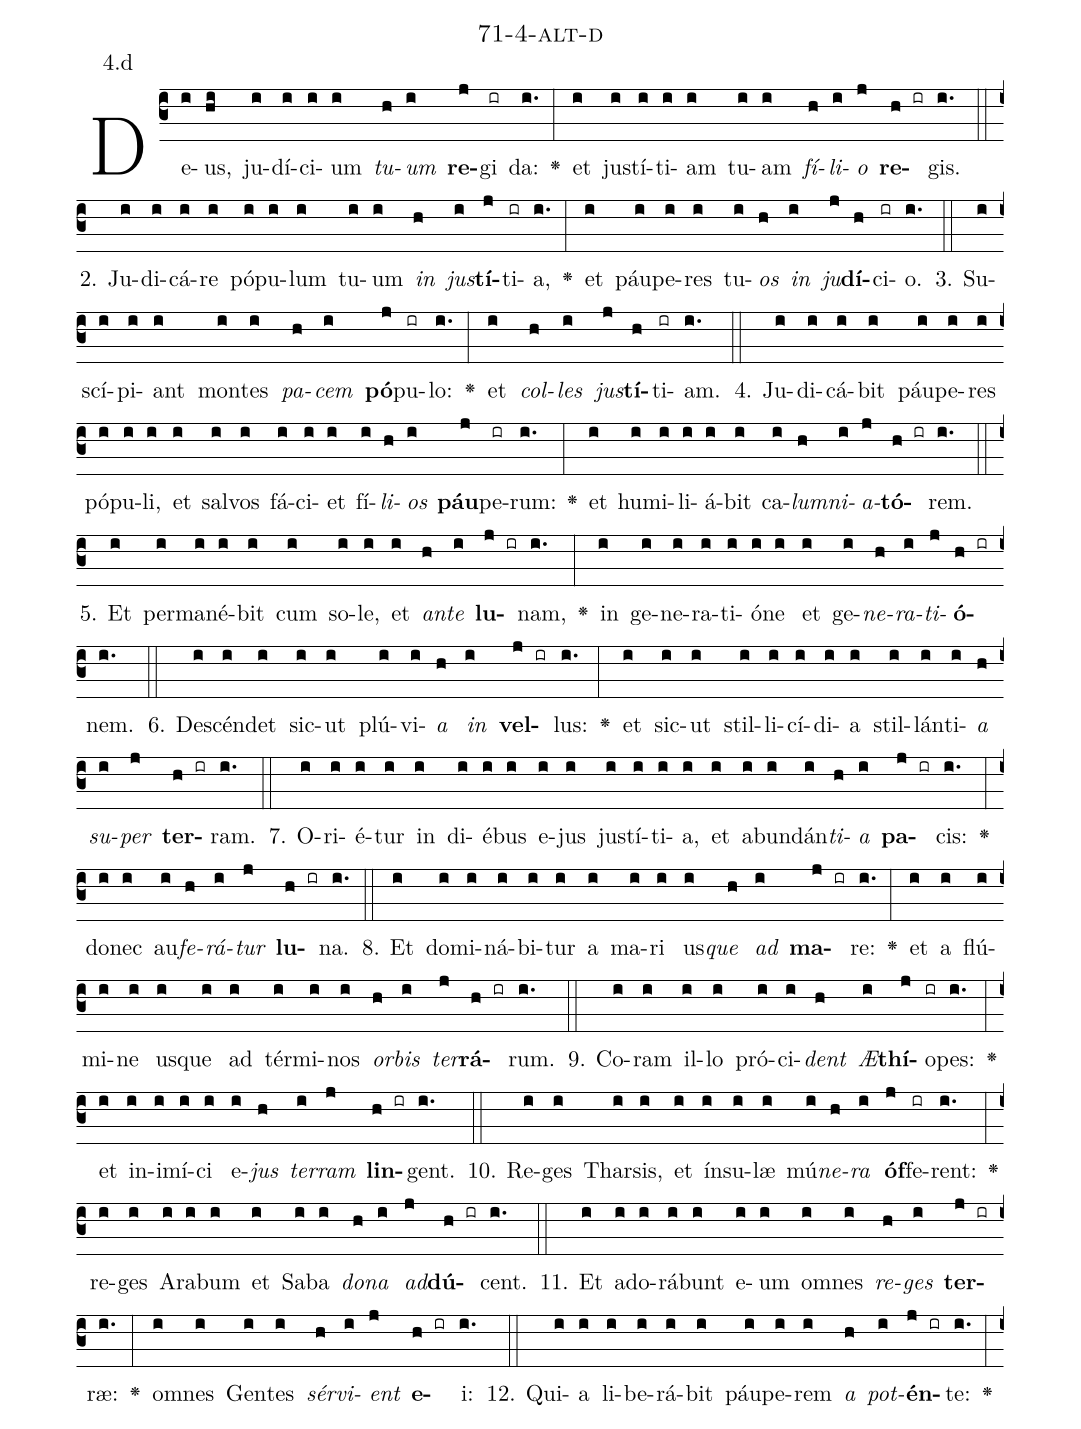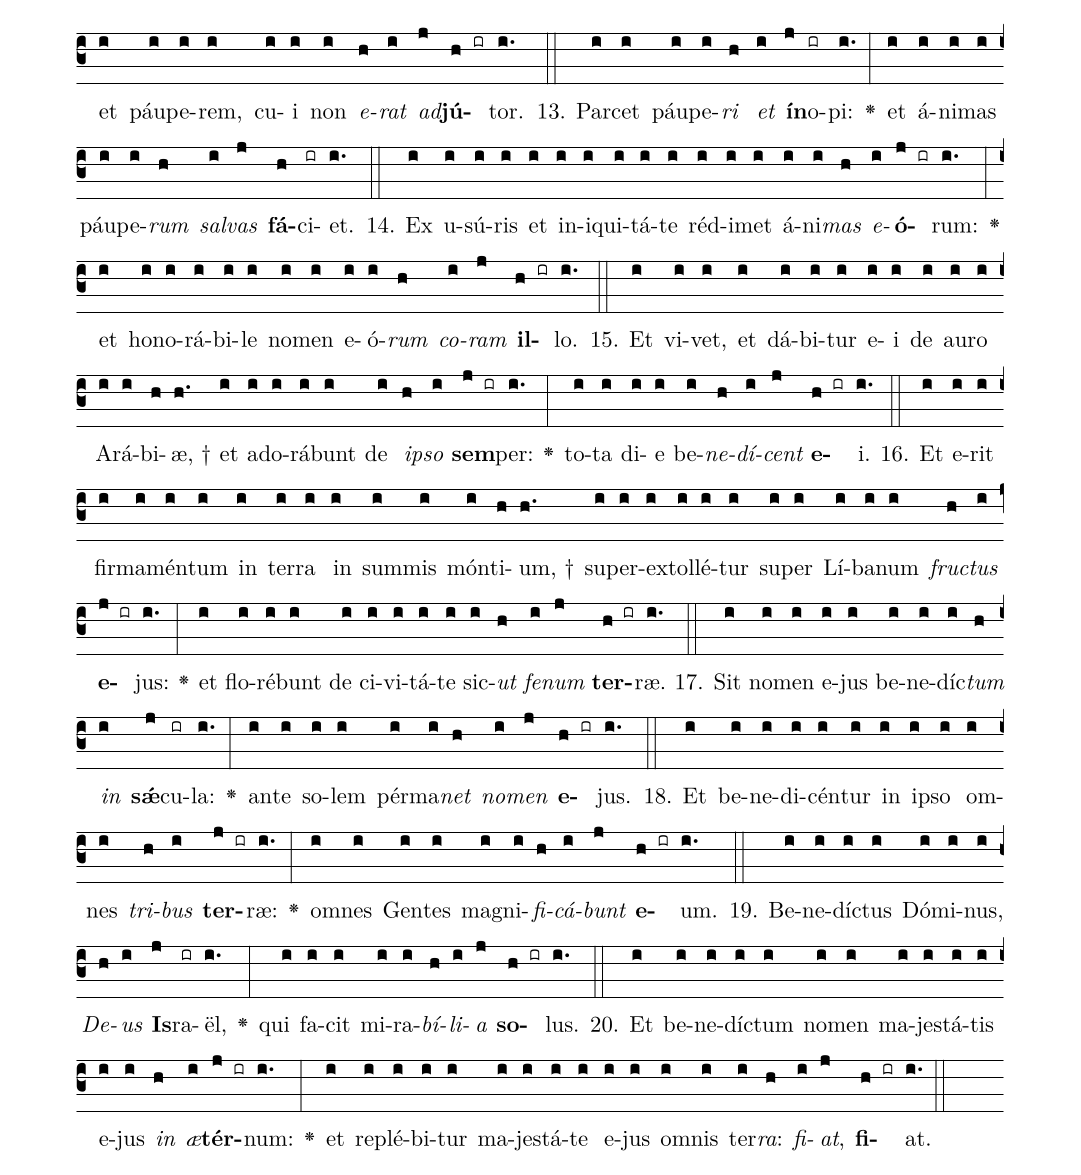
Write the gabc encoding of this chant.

name: 71-4-alt-d;
annotation: 4.d;
%%
(c3)De(i)us,(hi) ju(i)dí(i)ci(i)um(i) <i>tu</i>(h)<i>um</i>(i) <b>re</b>(j)gi(ir) da:(i.) <v>\greheightstar</v>(:) et(i) jus(i)tí(i)ti(i)am(i) tu(i)am(i) <i>fí</i>(h)<i>li</i>(i)<i>o</i>(j) <b>re</b>(h ir)gis.(i.) (::)
2. Ju(i)di(i)cá(i)re(i) pó(i)pu(i)lum(i) tu(i)um(i) <i>in</i>(h) <i>jus</i>(i)<b>tí</b>(j)ti(ir)a,(i.) <v>\greheightstar</v>(:) et(i) páu(i)pe(i)res(i) tu(i)<i>os</i>(h) <i>in</i>(i) <i>ju</i>(j)<b>dí</b>(h)ci(ir)o.(i.) (::)
3. Su(i)scí(i)pi(i)ant(i) mon(i)tes(i) <i>pa</i>(h)<i>cem</i>(i) <b>pó</b>(j)pu(ir)lo:(i.) <v>\greheightstar</v>(:) et(i) <i>col</i>(h)<i>les</i>(i) <i>jus</i>(j)<b>tí</b>(h)ti(ir)am.(i.) (::)
4. Ju(i)di(i)cá(i)bit(i) páu(i)pe(i)res(i) pó(i)pu(i)li,(i) et(i) sal(i)vos(i) fá(i)ci(i)et(i) fí(i)<i>li</i>(h)<i>os</i>(i) <b>páu</b>(j)pe(ir)rum:(i.) <v>\greheightstar</v>(:) et(i) hu(i)mi(i)li(i)á(i)bit(i) ca(i)<i>lum</i>(h)<i>ni</i>(i)<i>a</i>(j)<b>tó</b>(h ir)rem.(i.) (::)
5. Et(i) per(i)ma(i)né(i)bit(i) cum(i) so(i)le,(i) et(i) <i>an</i>(h)<i>te</i>(i) <b>lu</b>(j ir)nam,(i.) <v>\greheightstar</v>(:) in(i) ge(i)ne(i)ra(i)ti(i)ó(i)ne(i) et(i) ge(i)<i>ne</i>(h)<i>ra</i>(i)<i>ti</i>(j)<b>ó</b>(h ir)nem.(i.) (::)
6. De(i)scén(i)det(i) sic(i)ut(i) plú(i)vi(i)<i>a</i>(h) <i>in</i>(i) <b>vel</b>(j ir)lus:(i.) <v>\greheightstar</v>(:) et(i) sic(i)ut(i) stil(i)li(i)cí(i)di(i)a(i) stil(i)lán(i)ti(i)<i>a</i>(h) <i>su</i>(i)<i>per</i>(j) <b>ter</b>(h ir)ram.(i.) (::)
7. O(i)ri(i)é(i)tur(i) in(i) di(i)é(i)bus(i) e(i)jus(i) jus(i)tí(i)ti(i)a,(i) et(i) ab(i)un(i)dán(i)<i>ti</i>(h)<i>a</i>(i) <b>pa</b>(j ir)cis:(i.) <v>\greheightstar</v>(:) do(i)nec(i) au(i)<i>fe</i>(h)<i>rá</i>(i)<i>tur</i>(j) <b>lu</b>(h ir)na.(i.) (::)
8. Et(i) do(i)mi(i)ná(i)bi(i)tur(i) a(i) ma(i)ri(i) us(i)<i>que</i>(h) <i>ad</i>(i) <b>ma</b>(j ir)re:(i.) <v>\greheightstar</v>(:) et(i) a(i) flú(i)mi(i)ne(i) us(i)que(i) ad(i) tér(i)mi(i)nos(i) <i>or</i>(h)<i>bis</i>(i) <i>ter</i>(j)<b>rá</b>(h ir)rum.(i.) (::)
9. Co(i)ram(i) il(i)lo(i) pró(i)ci(i)<i>dent</i>(h) <i>Æ</i>(i)<b>thí</b>(j)o(ir)pes:(i.) <v>\greheightstar</v>(:) et(i) in(i)i(i)mí(i)ci(i) e(i)<i>jus</i>(h) <i>ter</i>(i)<i>ram</i>(j) <b>lin</b>(h ir)gent.(i.) (::)
10. Re(i)ges(i) Thar(i)sis,(i) et(i) ín(i)su(i)læ(i) mú(i)<i>ne</i>(h)<i>ra</i>(i) <b>óf</b>(j)fe(ir)rent:(i.) <v>\greheightstar</v>(:) re(i)ges(i) A(i)ra(i)bum(i) et(i) Sa(i)ba(i) <i>do</i>(h)<i>na</i>(i) <i>ad</i>(j)<b>dú</b>(h ir)cent.(i.) (::)
11. Et(i) ad(i)o(i)rá(i)bunt(i) e(i)um(i) om(i)nes(i) <i>re</i>(h)<i>ges</i>(i) <b>ter</b>(j ir)ræ:(i.) <v>\greheightstar</v>(:) om(i)nes(i) Gen(i)tes(i) <i>sér</i>(h)<i>vi</i>(i)<i>ent</i>(j) <b>e</b>(h ir)i:(i.) (::)
12. Qui(i)a(i) li(i)be(i)rá(i)bit(i) páu(i)pe(i)rem(i) <i>a</i>(h) <i>pot</i>(i)<b>én</b>(j ir)te:(i.) <v>\greheightstar</v>(:) et(i) páu(i)pe(i)rem,(i) cu(i)i(i) non(i) <i>e</i>(h)<i>rat</i>(i) <i>ad</i>(j)<b>jú</b>(h ir)tor.(i.) (::)
13. Par(i)cet(i) páu(i)pe(i)<i>ri</i>(h) <i>et</i>(i) <b>ín</b>(j)o(ir)pi:(i.) <v>\greheightstar</v>(:) et(i) á(i)ni(i)mas(i) páu(i)pe(i)<i>rum</i>(h) <i>sal</i>(i)<i>vas</i>(j) <b>fá</b>(h)ci(ir)et.(i.) (::)
14. Ex(i) u(i)sú(i)ris(i) et(i) in(i)i(i)qui(i)tá(i)te(i) réd(i)i(i)met(i) á(i)ni(i)<i>mas</i>(h) <i>e</i>(i)<b>ó</b>(j ir)rum:(i.) <v>\greheightstar</v>(:) et(i) ho(i)no(i)rá(i)bi(i)le(i) no(i)men(i) e(i)ó(i)<i>rum</i>(h) <i>co</i>(i)<i>ram</i>(j) <b>il</b>(h ir)lo.(i.) (::)
15. Et(i) vi(i)vet,(i) et(i) dá(i)bi(i)tur(i) e(i)i(i) de(i) au(i)ro(i) A(i)rá(i)bi(h)æ, †(h.) et(i) ad(i)o(i)rá(i)bunt(i) de(i) <i>ip</i>(h)<i>so</i>(i) <b>sem</b>(j ir)per:(i.) <v>\greheightstar</v>(:) to(i)ta(i) di(i)e(i) be(i)<i>ne</i>(h)<i>dí</i>(i)<i>cent</i>(j) <b>e</b>(h ir)i.(i.) (::)
16. Et(i) e(i)rit(i) fir(i)ma(i)mén(i)tum(i) in(i) ter(i)ra(i) in(i) sum(i)mis(i) món(i)ti(h)um, †(h.) su(i)per(i)ex(i)tol(i)lé(i)tur(i) su(i)per(i) Lí(i)ba(i)num(i) <i>fruc</i>(h)<i>tus</i>(i) <b>e</b>(j ir)jus:(i.) <v>\greheightstar</v>(:) et(i) flo(i)ré(i)bunt(i) de(i) ci(i)vi(i)tá(i)te(i) sic(i)<i>ut</i>(h) <i>fe</i>(i)<i>num</i>(j) <b>ter</b>(h ir)ræ.(i.) (::)
17. Sit(i) no(i)men(i) e(i)jus(i) be(i)ne(i)díc(i)<i>tum</i>(h) <i>in</i>(i) <b>sǽ</b>(j)cu(ir)la:(i.) <v>\greheightstar</v>(:) an(i)te(i) so(i)lem(i) pér(i)ma(i)<i>net</i>(h) <i>no</i>(i)<i>men</i>(j) <b>e</b>(h ir)jus.(i.) (::)
18. Et(i) be(i)ne(i)di(i)cén(i)tur(i) in(i) ip(i)so(i) om(i)nes(i) <i>tri</i>(h)<i>bus</i>(i) <b>ter</b>(j ir)ræ:(i.) <v>\greheightstar</v>(:) om(i)nes(i) Gen(i)tes(i) ma(i)gni(i)<i>fi</i>(h)<i>cá</i>(i)<i>bunt</i>(j) <b>e</b>(h ir)um.(i.) (::)
19. Be(i)ne(i)díc(i)tus(i) Dó(i)mi(i)nus,(i) <i>De</i>(h)<i>us</i>(i) <b>Is</b>(j)ra(ir)ël,(i.) <v>\greheightstar</v>(:) qui(i) fa(i)cit(i) mi(i)ra(i)<i>bí</i>(h)<i>li</i>(i)<i>a</i>(j) <b>so</b>(h ir)lus.(i.) (::)
20. Et(i) be(i)ne(i)díc(i)tum(i) no(i)men(i) ma(i)jes(i)tá(i)tis(i) e(i)jus(i) <i>in</i>(h) <i>æ</i>(i)<b>tér</b>(j ir)num:(i.) <v>\greheightstar</v>(:) et(i) re(i)plé(i)bi(i)tur(i) ma(i)jes(i)tá(i)te(i) e(i)jus(i) om(i)nis(i) ter(i)<i>ra</i>:(h) <i>fi</i>(i)<i>at</i>,(j) <b>fi</b>(h ir)at.(i.) (::)
